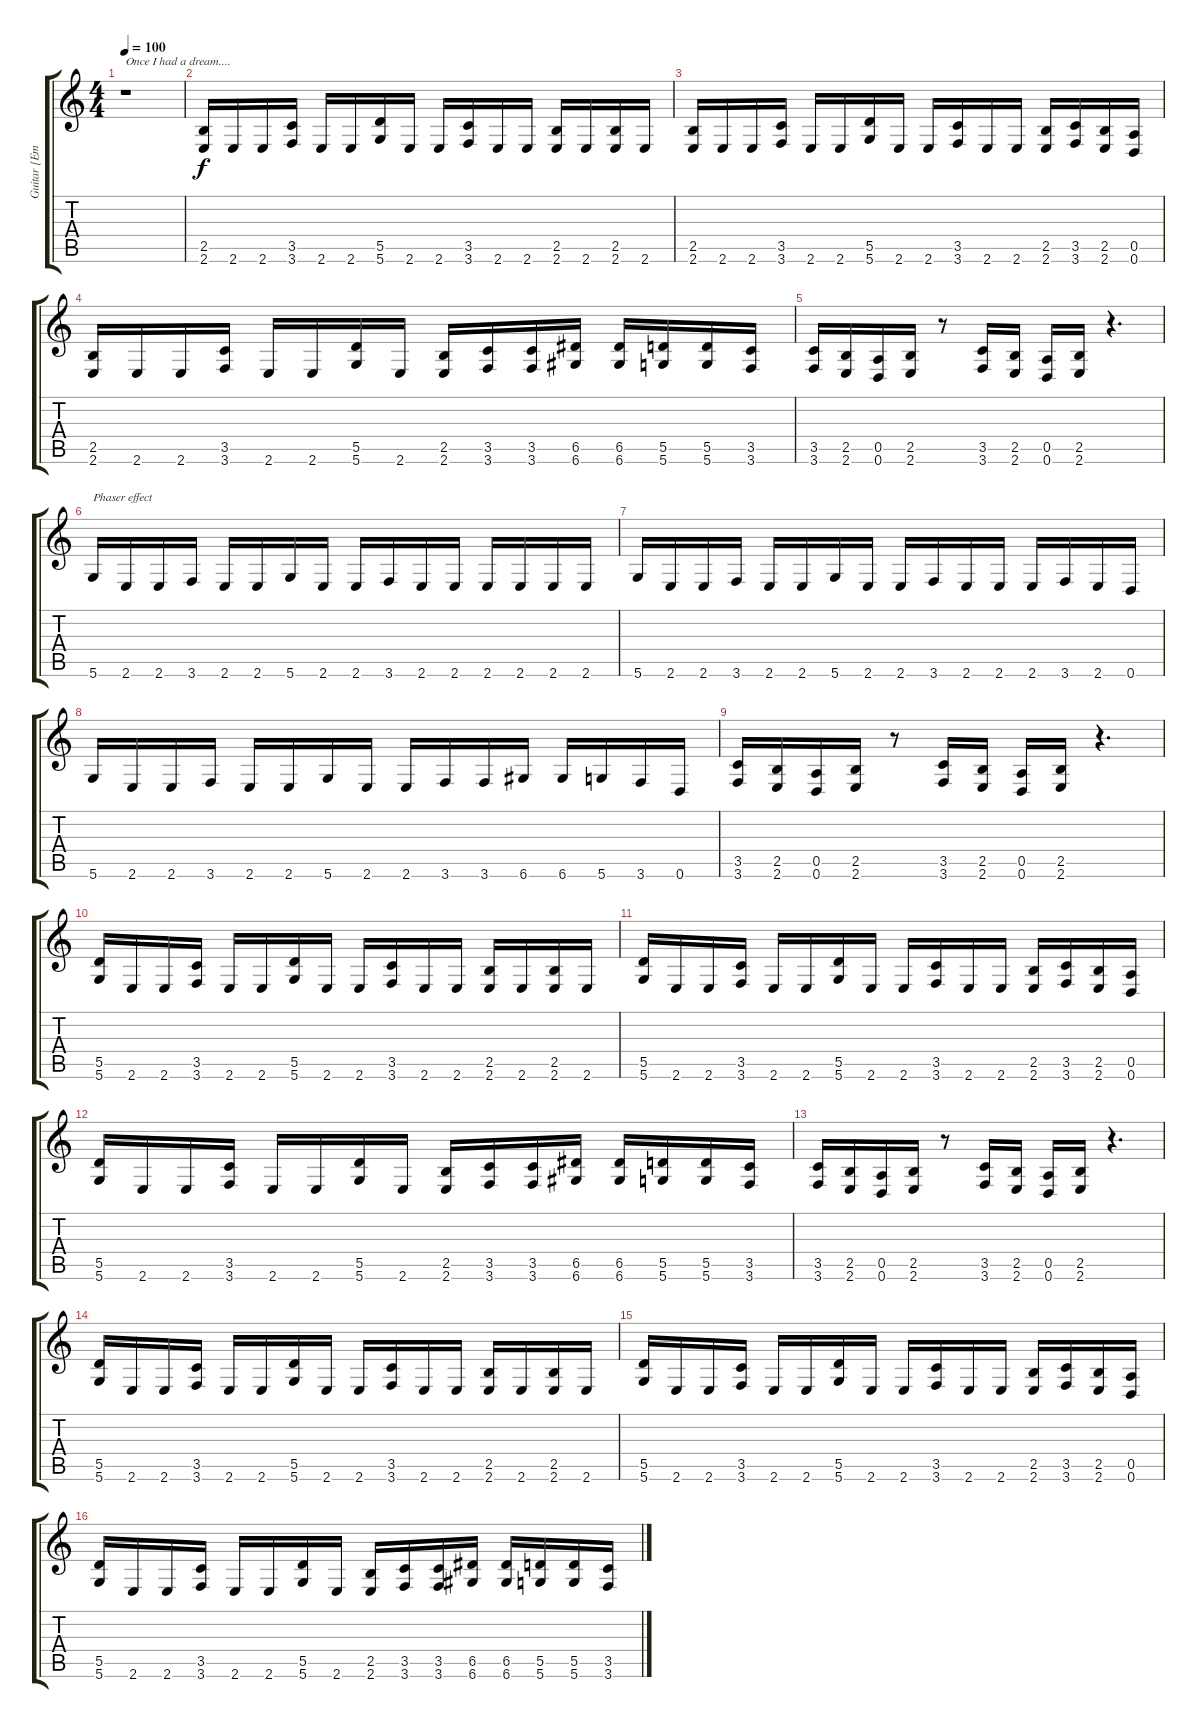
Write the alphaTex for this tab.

\track ("Guitar [Emppu]" "Guitar [Em") {instrument distortionguitar}
\staff {score tabs}
\tuning (E4 B3 G3 D3 A2 D2) {hide}
\ts (4 4)
\tempo 100
\clef g2
\ks c
r.1{txt "Once I had a dream...." dy f instrument distortionguitar} |
(2.5 2.6).16 2.6.16 2.6.16 (3.5 3.6).16 2.6.16 2.6.16 (5.5 5.6).16 2.6.16 2.6.16 (3.5 3.6).16 2.6.16 2.6.16 (2.5 2.6).16 2.6.16 (2.5 2.6).16 2.6.16 |
(2.5 2.6).16 2.6.16 2.6.16 (3.5 3.6).16 2.6.16 2.6.16 (5.5 5.6).16 2.6.16 2.6.16 (3.5 3.6).16 2.6.16 2.6.16 (2.5 2.6).16 (3.5 3.6).16 (2.5 2.6).16 (0.5 0.6).16 |
(2.5 2.6).16 2.6.16 2.6.16 (3.5 3.6).16 2.6.16 2.6.16 (5.5 5.6).16 2.6.16 (2.5 2.6).16 (3.5 3.6).16 (3.5 3.6).16 (6.5 6.6).16 (6.5 6.6).16 (5.5 5.6).16 (5.5 5.6).16 (3.5 3.6).16 |
(3.5 3.6).16 (2.5 2.6).16 (0.5 0.6).16 (2.5 2.6).16 r.8 (3.5 3.6).16 (2.5 2.6).16 (0.5 0.6).16 (2.5 2.6).16 r.4{d} |
5.6.16{txt "Phaser effect"} 2.6.16 2.6.16 3.6.16 2.6.16 2.6.16 5.6.16 2.6.16 2.6.16 3.6.16 2.6.16 2.6.16 2.6.16 2.6.16 2.6.16 2.6.16 |
5.6.16 2.6.16 2.6.16 3.6.16 2.6.16 2.6.16 5.6.16 2.6.16 2.6.16 3.6.16 2.6.16 2.6.16 2.6.16 3.6.16 2.6.16 0.6.16 |
5.6.16 2.6.16 2.6.16 3.6.16 2.6.16 2.6.16 5.6.16 2.6.16 2.6.16 3.6.16 3.6.16 6.6.16 6.6.16 5.6.16 3.6.16 0.6.16 |
(3.5 3.6).16 (2.5 2.6).16 (0.5 0.6).16 (2.5 2.6).16 r.8 (3.5 3.6).16 (2.5 2.6).16 (0.5 0.6).16 (2.5 2.6).16 r.4{d} |
(5.5 5.6).16 2.6.16 2.6.16 (3.5 3.6).16 2.6.16 2.6.16 (5.5 5.6).16 2.6.16 2.6.16 (3.5 3.6).16 2.6.16 2.6.16 (2.5 2.6).16 2.6.16 (2.5 2.6).16 2.6.16 |
(5.5 5.6).16 2.6.16 2.6.16 (3.5 3.6).16 2.6.16 2.6.16 (5.5 5.6).16 2.6.16 2.6.16 (3.5 3.6).16 2.6.16 2.6.16 (2.5 2.6).16 (3.5 3.6).16 (2.5 2.6).16 (0.5 0.6).16 |
(5.5 5.6).16 2.6.16 2.6.16 (3.5 3.6).16 2.6.16 2.6.16 (5.5 5.6).16 2.6.16 (2.5 2.6).16 (3.5 3.6).16 (3.5 3.6).16 (6.5 6.6).16 (6.5 6.6).16 (5.5 5.6).16 (5.5 5.6).16 (3.5 3.6).16 |
(3.5 3.6).16 (2.5 2.6).16 (0.5 0.6).16 (2.5 2.6).16 r.8 (3.5 3.6).16 (2.5 2.6).16 (0.5 0.6).16 (2.5 2.6).16 r.4{d} |
(5.5 5.6).16 2.6.16 2.6.16 (3.5 3.6).16 2.6.16 2.6.16 (5.5 5.6).16 2.6.16 2.6.16 (3.5 3.6).16 2.6.16 2.6.16 (2.5 2.6).16 2.6.16 (2.5 2.6).16 2.6.16 |
(5.5 5.6).16 2.6.16 2.6.16 (3.5 3.6).16 2.6.16 2.6.16 (5.5 5.6).16 2.6.16 2.6.16 (3.5 3.6).16 2.6.16 2.6.16 (2.5 2.6).16 (3.5 3.6).16 (2.5 2.6).16 (0.5 0.6).16 |
(5.5 5.6).16 2.6.16 2.6.16 (3.5 3.6).16 2.6.16 2.6.16 (5.5 5.6).16 2.6.16 (2.5 2.6).16 (3.5 3.6).16 (3.5 3.6).16 (6.5 6.6).16 (6.5 6.6).16 (5.5 5.6).16 (5.5 5.6).16 (3.5 3.6).16
